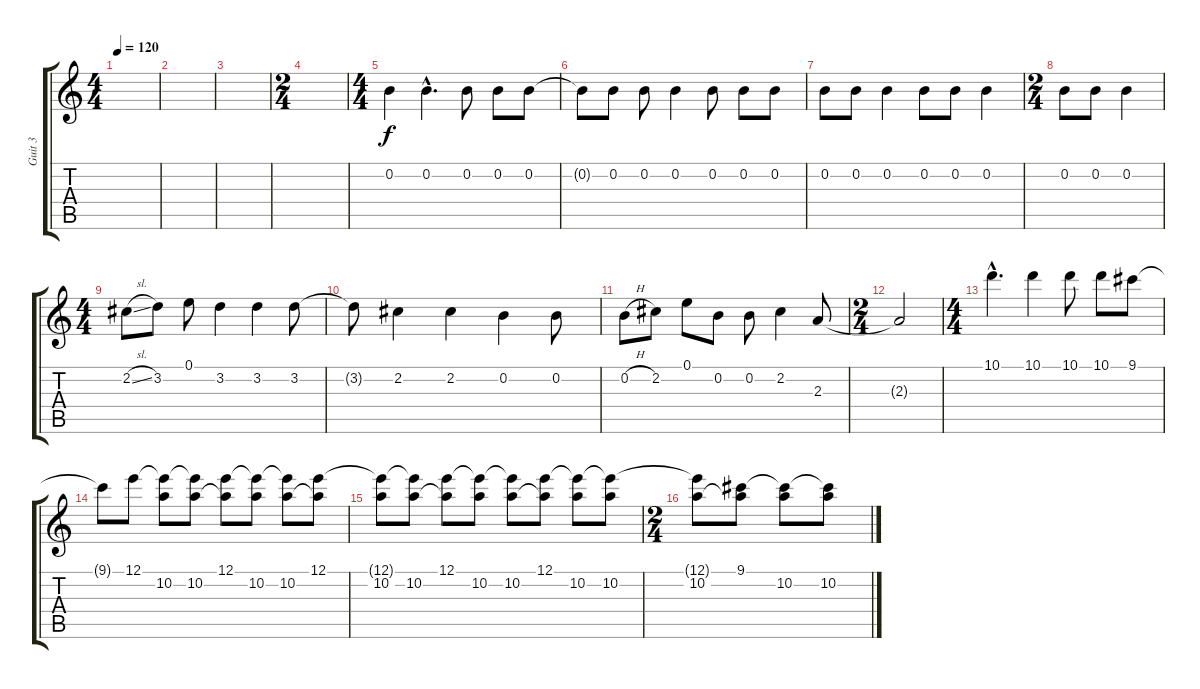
\track ("Guit 3" "Guit 3") {instrument electricguitarjazz}
\staff {score tabs}
\tuning (E4 B3 G3 D3 A2 E2) {hide}
\ts (4 4)
\tempo 120
\clef g2
\ks c
|
|
|
\ts (2 4)
|
\ts (4 4)
\section ("" "")
0.2.4 0.2{hac}.4{d} 0.2.8 0.2.8 0.2.8 |
0.2{t}.8 0.2.8 0.2.8 0.2.4 0.2.8 0.2.8 0.2.8 |
0.2.8 0.2.8 0.2.4 0.2.8 0.2.8 0.2.4 |
\ts (2 4)
0.2.8 0.2.8 0.2.4 |
\ts (4 4)
2.2{sl}.8 3.2.8 0.1.8 3.2.4 3.2.4 3.2.8 |
3.2{t}.8 2.2.4 2.2.4 0.2.4 0.2.8 |
0.2{h}.8 2.2.8 0.1.8 0.2.8 0.2.8 2.2.4 2.3.8 |
\ts (2 4)
2.3{t}.2 |
\ts (4 4)
10.1{hac}.4{d} 10.1.4 10.1.8 10.1.8 9.1.8 |
9.1{t}.8 12.1.8 (12.1{t} 10.2).8 (12.1{t} 10.2).8 (12.1 10.2{t}).8 (12.1{t} 10.2).8 (12.1{t} 10.2).8 (12.1 10.2{t}).8 |
(12.1{t} 10.2).8 (12.1{t} 10.2).8 (12.1 10.2{t}).8 (12.1{t} 10.2).8 (12.1{t} 10.2).8 (12.1 10.2{t}).8 (12.1{t} 10.2).8 (12.1{t} 10.2).8 |
\ts (2 4)
(12.1{t} 10.2).8 (9.1 10.2{t}).8 (9.1{t} 10.2).8 (9.1{t} 10.2).8
